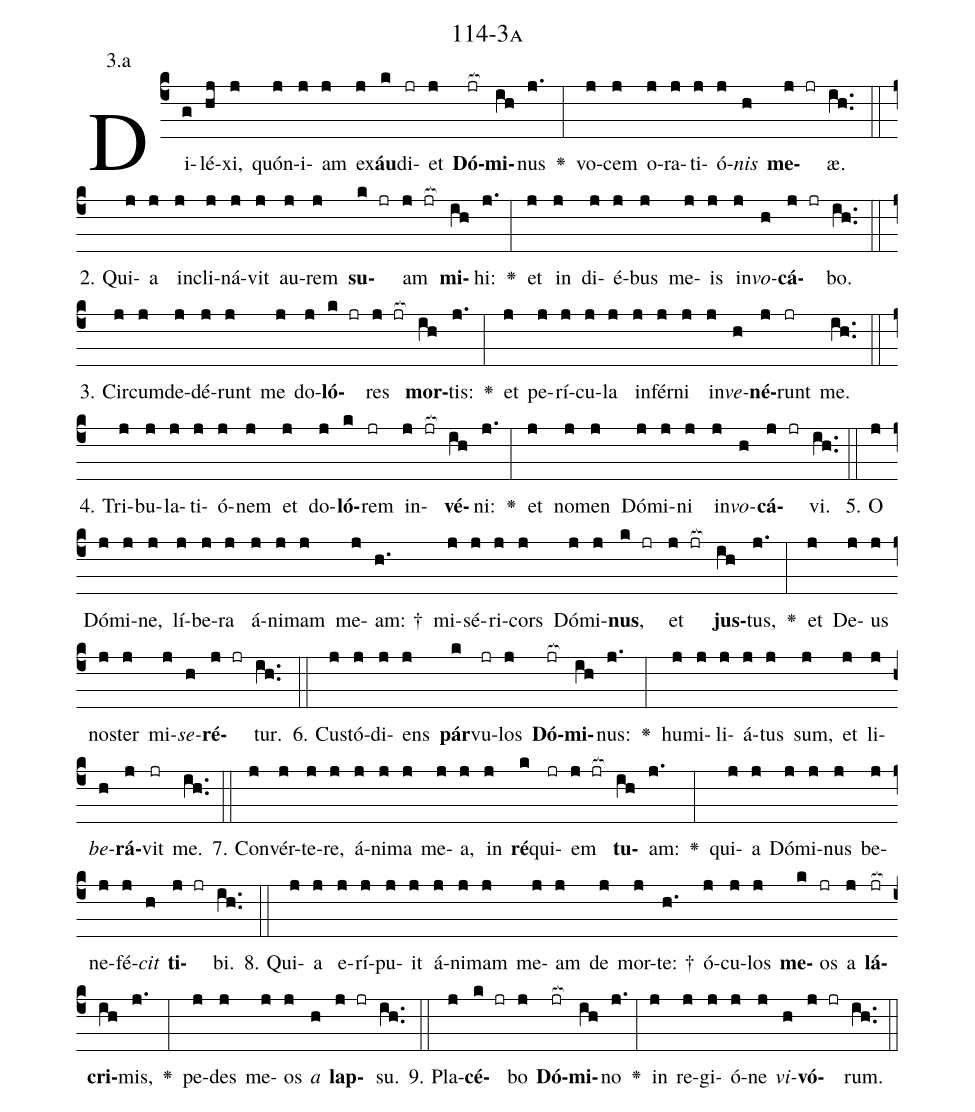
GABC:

name: 114-3a;
annotation: 3.a;
%%
(c4)Di(g)lé(hj)xi,(j) quón(j)i(j)am(j) ex(j)<b>áu</b>(k)di(jr)et(j) <b>Dó</b>(jr[ocb:1{])<b>mi</b>(ih[ocb:0}])nus(j.) <v>\greheightstar</v>(:) vo(j)cem(j) o(j)ra(j)ti(j)ó(j)<i>nis</i>(h) <b>me</b>(j jr)æ.(ih..) (::)
2. Qui(j)a(j) in(j)cli(j)ná(j)vit(j) au(j)rem(j) <b>su</b>(k jr)am(j jr[ocb:1{]) <b>mi</b>(ih[ocb:0}])hi:(j.) <v>\greheightstar</v>(:) et(j) in(j) di(j)é(j)bus(j) me(j)is(j) in(j)<i>vo</i>(h)<b>cá</b>(j jr)bo.(ih..) (::)
3. Cir(j)cum(j)de(j)dé(j)runt(j) me(j) do(j)<b>ló</b>(k jr)res(j jr[ocb:1{]) <b>mor</b>(ih[ocb:0}])tis:(j.) <v>\greheightstar</v>(:) et(j) pe(j)rí(j)cu(j)la(j) in(j)fér(j)ni(j) in(j)<i>ve</i>(h)<b>né</b>(j)runt(jr) me.(ih..) (::)
4. Tri(j)bu(j)la(j)ti(j)ó(j)nem(j) et(j) do(j)<b>ló</b>(k)rem(jr) in(j jr[ocb:1{])<b>vé</b>(ih[ocb:0}])ni:(j.) <v>\greheightstar</v>(:) et(j) no(j)men(j) Dó(j)mi(j)ni(j) in(j)<i>vo</i>(h)<b>cá</b>(j jr)vi.(ih..) (::)
5. O(j) Dó(j)mi(j)ne,(j) lí(j)be(j)ra(j) á(j)ni(j)mam(j) me(j)am: †(h.) mi(j)sé(j)ri(j)cors(j) Dó(j)mi(j)<b>nus</b>,(k jr) et(j jr[ocb:1{]) <b>jus</b>(ih[ocb:0}])tus,(j.) <v>\greheightstar</v>(:) et(j) De(j)us(j) nos(j)ter(j) mi(j)<i>se</i>(h)<b>ré</b>(j jr)tur.(ih..) (::)
6. Cus(j)tó(j)di(j)ens(j) <b>pár</b>(k)vu(jr)los(j) <b>Dó</b>(jr[ocb:1{])<b>mi</b>(ih[ocb:0}])nus:(j.) <v>\greheightstar</v>(:) hu(j)mi(j)li(j)á(j)tus(j) sum,(j) et(j) li(j)<i>be</i>(h)<b>rá</b>(j)vit(jr) me.(ih..) (::)
7. Con(j)vér(j)te(j)re,(j) á(j)ni(j)ma(j) me(j)a,(j) in(j) <b>ré</b>(k)qui(jr)em(j jr[ocb:1{]) <b>tu</b>(ih[ocb:0}])am:(j.) <v>\greheightstar</v>(:) qui(j)a(j) Dó(j)mi(j)nus(j) be(j)ne(j)fé(j)<i>cit</i>(h) <b>ti</b>(j jr)bi.(ih..) (::)
8. Qui(j)a(j) e(j)rí(j)pu(j)it(j) á(j)ni(j)mam(j) me(j)am(j) de(j) mor(j)te: †(h.) ó(j)cu(j)los(j) <b>me</b>(k)os(jr) a(j) <b>lá</b>(jr[ocb:1{])<b>cri</b>(ih[ocb:0}])mis,(j.) <v>\greheightstar</v>(:) pe(j)des(j) me(j)os(j) <i>a</i>(h) <b>lap</b>(j jr)su.(ih..) (::)
9. Pla(j)<b>cé</b>(k jr)bo(j) <b>Dó</b>(jr[ocb:1{])<b>mi</b>(ih[ocb:0}])no(j.) <v>\greheightstar</v>(:) in(j) re(j)gi(j)ó(j)ne(j) <i>vi</i>(h)<b>vó</b>(j jr)rum.(ih..) (::)
